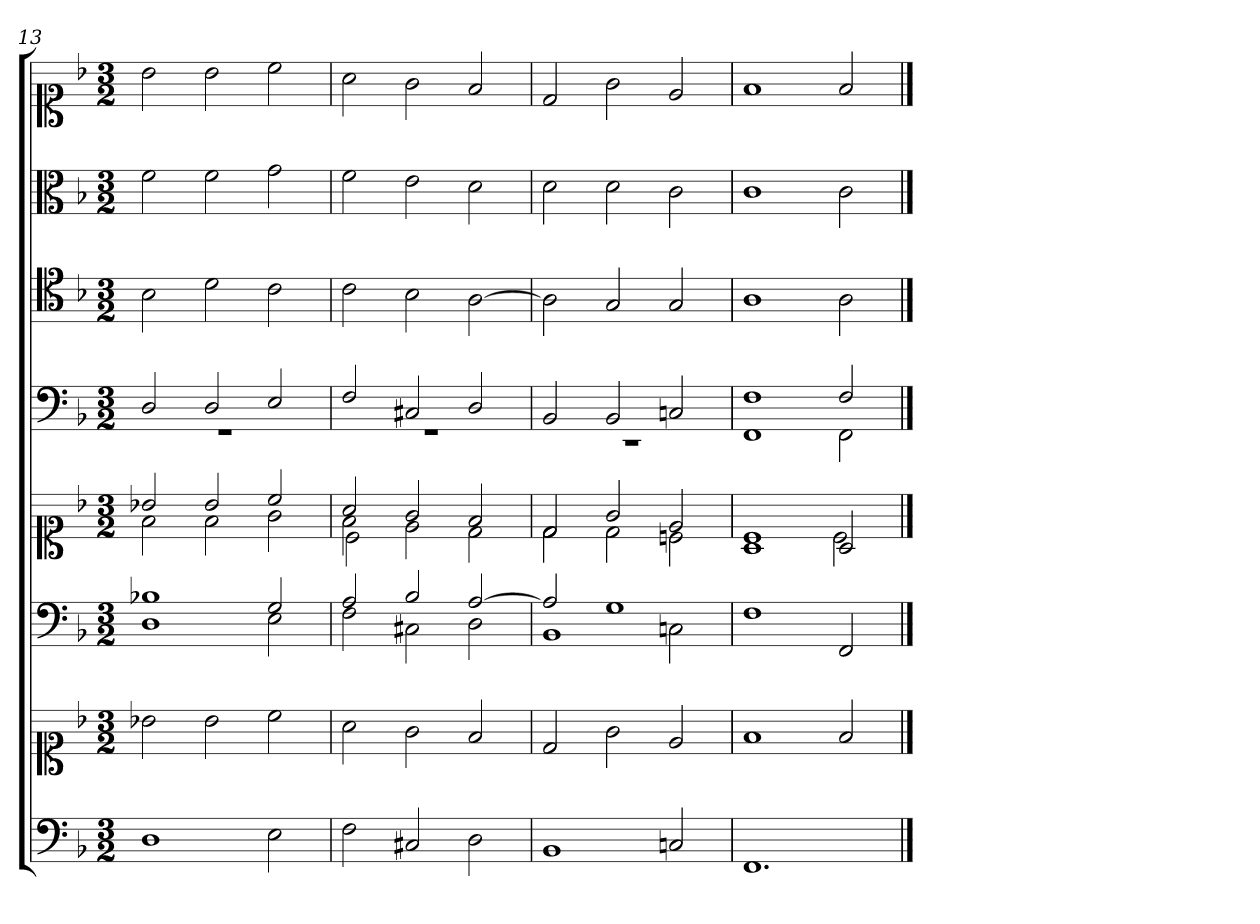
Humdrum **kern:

**kern	**kern	**kern	**kern	**kern	**kern	**kern	**kern
*part6	*part6	*part5	*part5	*part4	*part3	*part2	*part1
*staff8	*staff7	*staff6	*staff5	*staff4	*staff3	*staff2	*staff1
*clefF4	*clefC1	*clefF4	*clefC1	*clefF4	*clefC4	*clefC3	*clefC1
*k[b-]	*k[b-]	*k[b-]	*k[b-]	*k[b-]	*k[b-]	*k[b-]	*k[b-]
*F:	*F:	*F:	*F:	*F:	*F:	*F:	*F:
*M3/2	*M3/2	*M3/2	*M3/2	*M3/2	*M3/2	*M3/2	*M3/2
=13	=13	=13	=13	=13	=13	=13	=13
*	*	*^	*^	*^	*	*	*
1D	2b-X	1B-X	1D	2b-X	2f	2D	1.r	2B-	2f	2b-
.	2b-	.	.	2b-	2f	2D	.	2d	2f	2b-
2E	2cc	2G	2E	2cc	2g	2E	.	2c	2g	2cc
=14	=14	=14	=14	=14	=14	=14	=14	=14	=14	=14
*	*	*	*	*	*^	*	*	*	*	*
2F	2a	2A	2F	2a	2f	2c\	2F	1.r	2c	2f	2a
2C#X	2g	2B-	2C#X	2g	2e	1ryy	2C#X	.	2B-	2e	2g
2D	2f	[2A	2D	2f	2d	.	2D	.	[2A	2d	2f
*	*	*	*	*	*v	*v	*	*	*	*	*
=15	=15	=15	=15	=15	=15	=15	=15	=15	=15	=15
1BB-	2d	2A]	1BB-	2d	2d	2BB-	1.r	2A]	2d	2d
.	2g	1G	.	2g	2d	2BB-	.	2G	2d	2g
2Cn	2e	.	2Cn	2e	2cn	2Cn	.	2G	2c	2e
*	*	*v	*v	*	*	*	*	*	*	*
=16	=16	=16	=16	=16	=16	=16	=16	=16	=16
1.FF	1f	1F	1A	1c	1F	1FF	1A	1c	1f
.	2f	2FF	2A	2c	2F	2FF	2A	2c	2f
*	*	*	*v	*v	*	*	*	*	*
*	*	*	*	*v	*v	*	*	*
==	==	==	==	==	==	==	==
*-	*-	*-	*-	*-	*-	*-	*-
